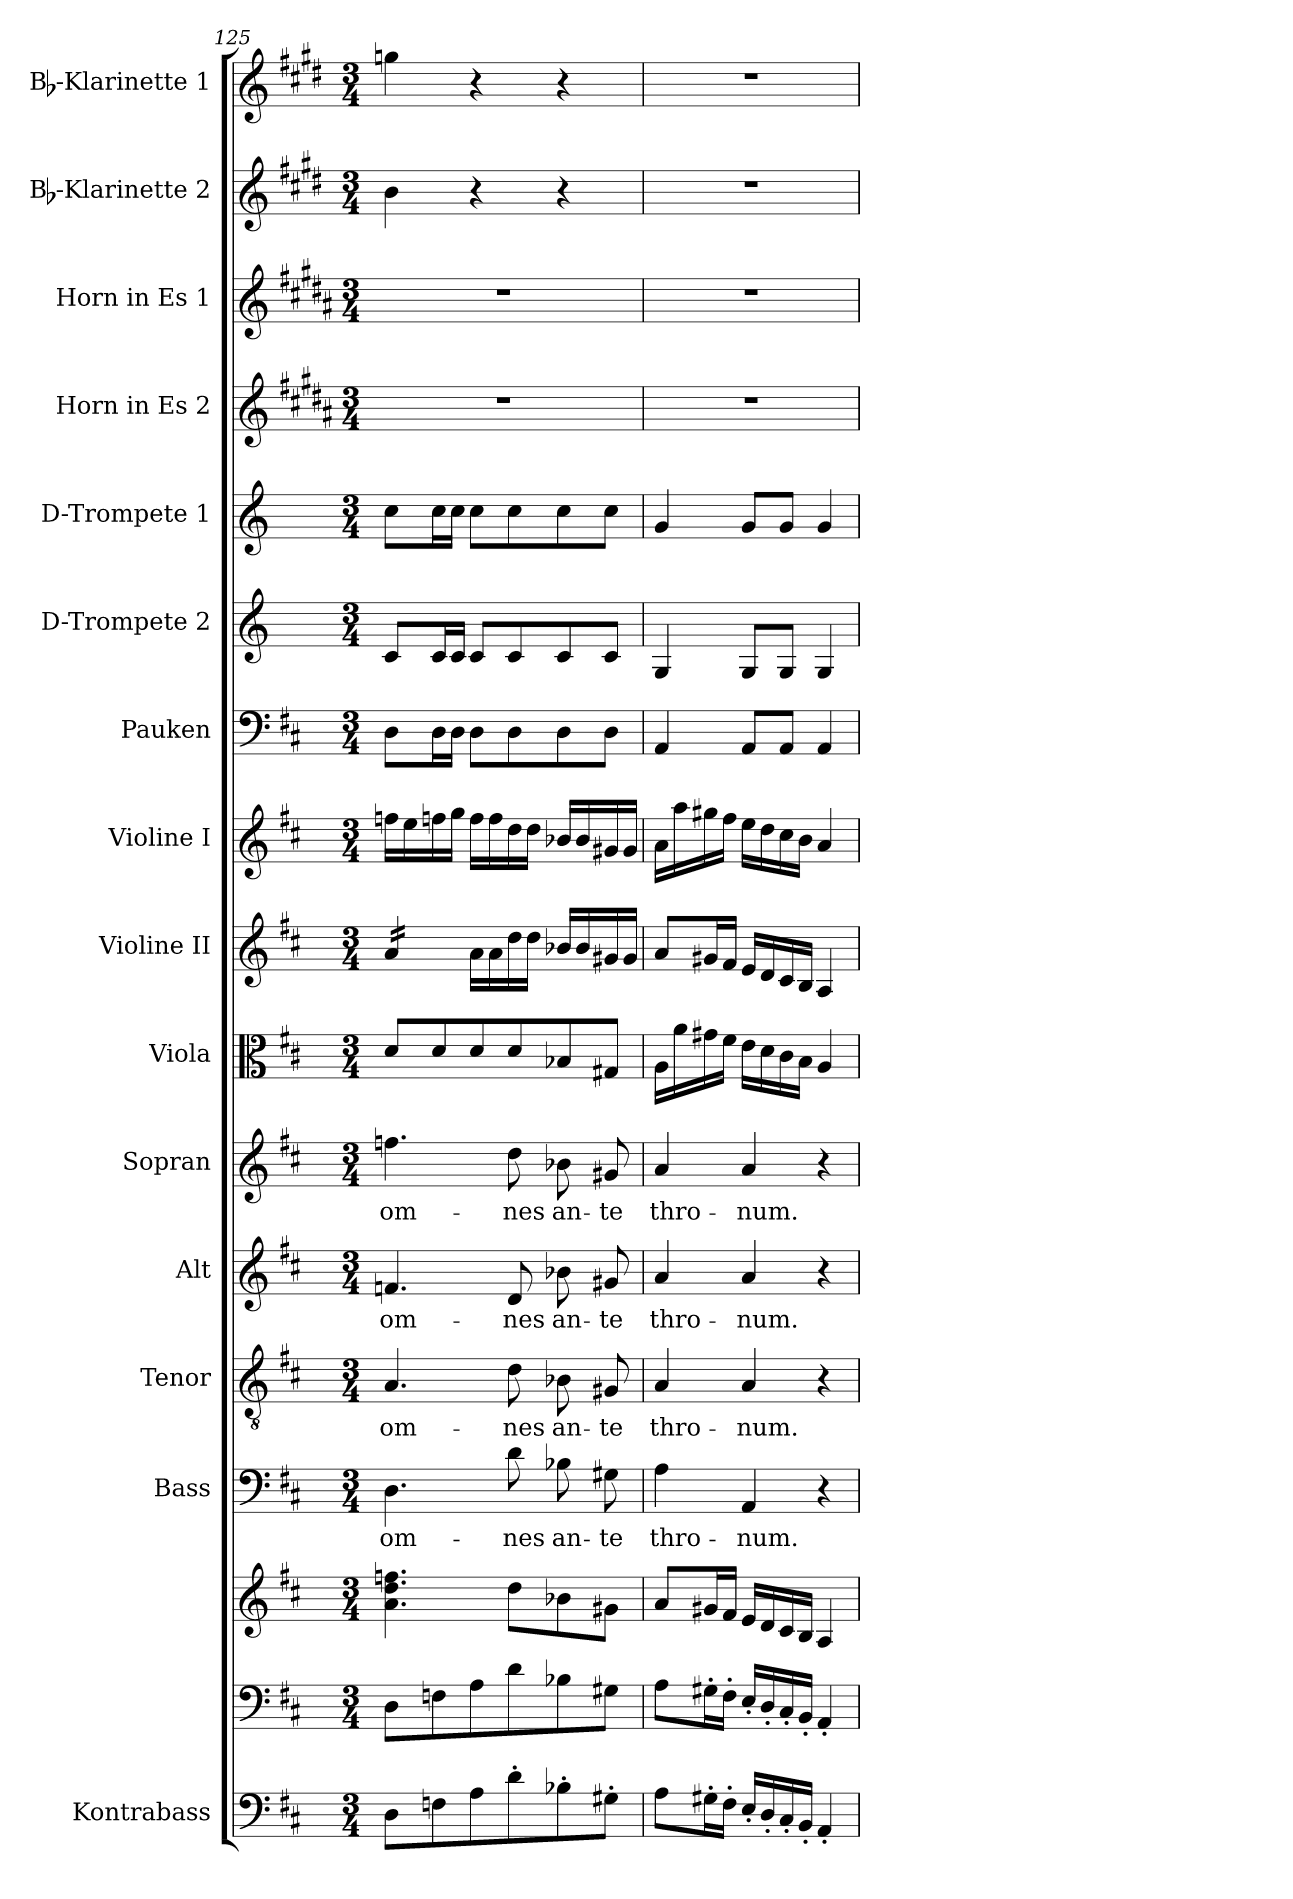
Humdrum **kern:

**kern	**kern	**kern	**kern	**text	**kern	**text	**kern	**text	**kern	**text	**kern	**kern	**kern	**kern	**kern	**kern	**kern	**kern	**kern	**kern
*part16	*part15	*part15	*part14	*part14	*part13	*part13	*part12	*part12	*part11	*part11	*part10	*part9	*part8	*part7	*part6	*part5	*part4	*part3	*part2	*part1
*staff17	*staff16	*staff15	*staff14	*staff14	*staff13	*staff13	*staff12	*staff12	*staff11	*staff11	*staff10	*staff9	*staff8	*staff7	*staff6	*staff5	*staff4	*staff3	*staff2	*staff1
*I"Kontrabass	*	*	*I"Bass	*	*I"Tenor	*	*I"Alt	*	*I"Sopran	*	*I"Viola	*I"Violine II	*I"Violine I	*I"Pauken	*I"D-Trompete 2	*I"D-Trompete 1	*I"Horn in Es 2	*I"Horn in Es 1	*I"Bb-Klarinette 2	*I"Bb-Klarinette 1
*I'Kb.	*	*	*I'B.	*	*I'T.	*	*I'A.	*	*I'S.	*	*I'Vla.	*I'Vl. II	*I'Vl. I	*I'Pk.	*I'D Trp. 2	*I'D Trp. 1	*	*	*I'Bb Kl. 2	*I'Bb Kl. 1
*clefF4	*clefF4	*clefG2	*clefF4	*	*clefGv2	*	*clefG2	*	*clefG2	*	*clefC3	*clefG2	*clefG2	*clefF4	*clefG2	*clefG2	*clefG2	*clefG2	*clefG2	*clefG2
*ITrd7c12	*	*	*	*	*	*	*	*	*	*	*	*	*	*	*ITrd-1c-2	*ITrd-1c-2	*ITrd5c9	*ITrd5c9	*ITrd1c2	*ITrd1c2
*k[f#c#]	*k[f#c#]	*k[f#c#]	*k[f#c#]	*	*k[f#c#]	*	*k[f#c#]	*	*k[f#c#]	*	*k[f#c#]	*k[f#c#]	*k[f#c#]	*k[f#c#]	*k[f#c#]	*k[f#c#]	*k[f#c#]	*k[f#c#]	*k[f#c#]	*k[f#c#]
*D:	*D:	*D:	*D:	*	*D:	*	*D:	*	*D:	*	*D:	*D:	*D:	*D:	*D:	*D:	*D:	*D:	*D:	*D:
*M3/4	*M3/4	*M3/4	*M3/4	*	*M3/4	*	*M3/4	*	*M3/4	*	*M3/4	*M3/4	*M3/4	*M3/4	*M3/4	*M3/4	*M3/4	*M3/4	*M3/4	*M3/4
=125	=125	=125	=125	=125	=125	=125	=125	=125	=125	=125	=125	=125	=125	=125	=125	=125	=125	=125	=125	=125
!	!	!	!	!LO:LY:b	!	!LO:LY:b	!	!LO:LY:b	!	!LO:LY:b	!	!	!	!	!	!	!	!	!	!
*	*	*	*	*	*	*	*	*	*	*	*	*tremolo	*	*	*	*	*	*	*	*
8DD\L	8D\L	4.a\ 4.dd\ 4.ffn\	4.D\	om-	4.A/	om-	4.fn/	om-	4.ffn\	om-	8d/L	16a/LL	16ff\LL	8D\L	8d/L	8dd\L	2.r	2.r	4a\	4ffn\
.	.	.	.	.	.	.	.	.	.	.	.	16a/	16ee\	.	.	.	.	.	.	.
8FFn\	8Fn\	.	.	.	.	.	.	.	.	.	8d/	16a/	16ffn\	16D\L	16d/L	16dd\L	.	.	.	.
.	.	.	.	.	.	.	.	.	.	.	.	16a/JJ	16gg\JJ	16D\JJ	16d/JJ	16dd\JJ	.	.	.	.
*	*	*	*	*	*	*	*	*	*	*	*	*Xtremolo	*	*	*	*	*	*	*	*
8AA\	8A\	.	.	.	.	.	.	.	.	.	8d/	16a\LL	16ff\LL	8D\L	8d/L	8dd\L	.	.	4r	4r
.	.	.	.	.	.	.	.	.	.	.	.	16a\	16ff\	.	.	.	.	.	.	.
!	!	!	!	!LO:LY:b	!	!LO:LY:b	!	!LO:LY:b	!	!LO:LY:b	!	!	!	!	!	!	!	!	!	!
8D'>\	8d\	8dd\L	8d\	-nes	8d\	-nes	8d/	-nes	8dd\	-nes	8d/	16dd\	16dd\	8D\	8d/	8dd\	.	.	.	.
.	.	.	.	.	.	.	.	.	.	.	.	16dd\JJ	16dd\JJ	.	.	.	.	.	.	.
!	!	!	!	!LO:LY:b	!	!LO:LY:b	!	!LO:LY:b	!	!LO:LY:b	!	!	!	!	!	!	!	!	!	!
8BB-X'>\	8B-X\	8b-X\	8B-X\	an-	8B-X\	an-	8b-X\	an-	8b-X\	an-	8B-X/	16b-X/LL	16b-X/LL	8D\	8d/	8dd\	.	.	4r	4r
.	.	.	.	.	.	.	.	.	.	.	.	16b-/	16b-/	.	.	.	.	.	.	.
!	!	!	!	!LO:LY:b	!	!LO:LY:b	!	!LO:LY:b	!	!LO:LY:b	!	!	!	!	!	!	!	!	!	!
8GG#X'>\J	8G#X\J	8g#X\J	8G#X\	-te	8G#X/	-te	8g#X/	-te	8g#X/	-te	8G#X/J	16g#X/	16g#X/	8D\J	8d/J	8dd\J	.	.	.	.
.	.	.	.	.	.	.	.	.	.	.	.	16g#/JJ	16g#/JJ	.	.	.	.	.	.	.
=126	=126	=126	=126	=126	=126	=126	=126	=126	=126	=126	=126	=126	=126	=126	=126	=126	=126	=126	=126	=126
!	!	!	!	!LO:LY:b	!	!LO:LY:b	!	!LO:LY:b	!	!LO:LY:b	!	!	!	!	!	!	!	!	!	!
8AA\L	8A\L	8a/L	4A\	thro-	4A/	thro-	4a/	thro-	4a/	thro-	16A\LL	8a/L	16a\LL	4AA/	4A/	4a/	2.r	2.r	2.r	2.r
.	.	.	.	.	.	.	.	.	.	.	16a\	.	16aa\	.	.	.	.	.	.	.
16GG#X'>\L	16G#X'>\L	16g#X/L	.	.	.	.	.	.	.	.	16g#X\	16g#X/L	16gg#X\	.	.	.	.	.	.	.
16FF#'>\JJ	16F#'>\JJ	16f#/JJ	.	.	.	.	.	.	.	.	16f#\JJ	16f#/JJ	16ff#\JJ	.	.	.	.	.	.	.
!	!	!	!	!LO:LY:b	!	!LO:LY:b	!	!LO:LY:b	!	!LO:LY:b	!	!	!	!	!	!	!	!	!	!
16EE'</LL	16E'</LL	16e/LL	4AA/	-num.	4A/	-num.	4a/	-num.	4a/	-num.	16e\LL	16e/LL	16ee\LL	8AA/L	8A/L	8a/L	.	.	.	.
16DD'</	16D'</	16d/	.	.	.	.	.	.	.	.	16d\	16d/	16dd\	.	.	.	.	.	.	.
16CC#'</	16C#'</	16c#/	.	.	.	.	.	.	.	.	16c#\	16c#/	16cc#\	8AA/J	8A/J	8a/J	.	.	.	.
16BBB'</JJ	16BB'</JJ	16B/JJ	.	.	.	.	.	.	.	.	16B\JJ	16B/JJ	16b\JJ	.	.	.	.	.	.	.
4AAA'</	4AA'</	4A/	4r	.	4r	.	4r	.	4r	.	4A/	4A/	4a/	4AA/	4A/	4a/	.	.	.	.
=	=	=	=	=	=	=	=	=	=	=	=	=	=	=	=	=	=	=	=	=
*-	*-	*-	*-	*-	*-	*-	*-	*-	*-	*-	*-	*-	*-	*-	*-	*-	*-	*-	*-	*-
